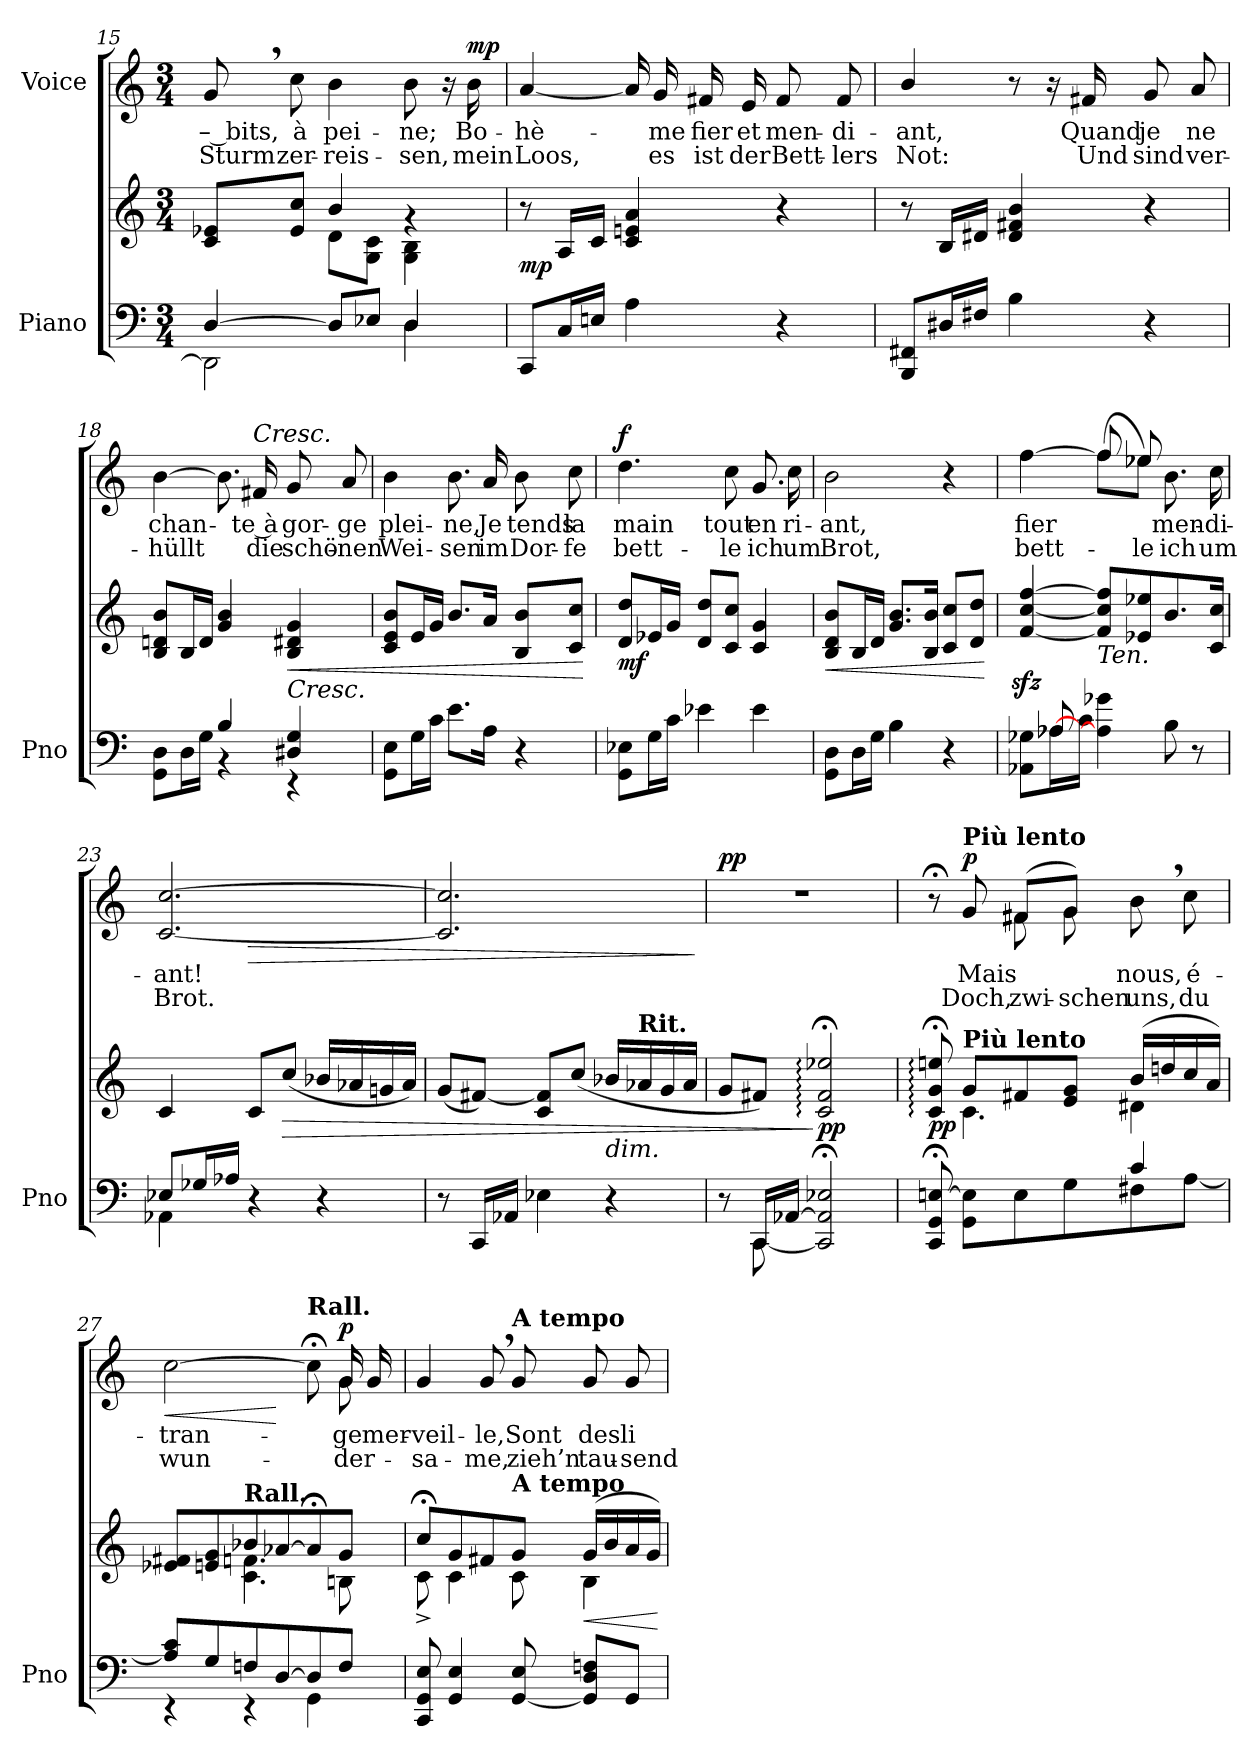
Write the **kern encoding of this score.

**kern	**kern	**dynam	**kern	**text	**text	**dynam
*part2	*part2	*part2	*part1	*part1	*part1	*part1
*staff3	*staff2	*staff2/3	*staff1	*staff1	*staff1	*staff1
*I"Piano	*	*	*I"Voice	*	*	*
*I'Pno	*	*	*	*	*	*
!!LO:LB:g=z
*clefF4	*clefG2	*	*clefG2	*	*	*
*k[]	*k[]	*	*k[]	*	*	*
*M3/4	*M3/4	*	*M3/4	*	*	*
=15	=15	=15	=15	=15	=15	=15
*^	*^	*	*	*	*	*
!	!	!	!	!	!	!LO:LY:b	!LO:LY:b	!
[4D/	2DD\]	8c/ 8e-X/L	4ryy	.	8g,/	-– bits,	Sturm	.
!	!	!	!	!	!	!LO:LY:b	!LO:LY:b	!
.	.	8e-/ 8cc/J	.	.	8cc\	à	zer-	.
!	!	!	!	!	!	!LO:LY:b	!LO:LY:b	!
8D/L]	.	4b/	8d\L	.	4b\	pei-	-reis-	.
8E-X/J	.	.	8G\ 8c\J	.	.	.	.	.
!	!	!	!	!	!	!LO:LY:b	!LO:LY:b	!
4D/	4D\	4rg	4G\ 4B\	.	8b\	-ne;	-sen,	.
.	.	.	.	.	16r	.	.	.
!	!	!	!	!	!	!LO:LY:b	!LO:LY:b	!LO:DY:a
.	.	.	.	.	16b\	Bo-	mein	mp
*v	*v	*	*	*	*	*	*	*
*	*v	*v	*	*	*	*	*
=16	=16	=16	=16	=16	=16	=16
!	!	!LO:DY:b	!	!LO:LY:b	!LO:LY:b	!
8CC/L	8r	mp	[4a/	-hè-	Loos,	.
16C/L	16A/LL	.	.	.	.	.
16En/JJ	16c/JJ	.	.	.	.	.
4A\	4c/ 4en/ 4a/	.	16a/]	.	.	.
!	!	!	!	!LO:LY:b	!LO:LY:b	!
.	.	.	16g/	-me	es	.
!	!	!	!	!LO:LY:b	!LO:LY:b	!
.	.	.	16f#X/	fier	ist	.
!	!	!	!	!LO:LY:b	!LO:LY:b	!
.	.	.	16e/	et	der	.
!	!	!	!	!LO:LY:b	!LO:LY:b	!
4r	4r	.	8f#/	men-	Bett-	.
!	!	!	!	!LO:LY:b	!LO:LY:b	!
.	.	.	8f#/	-di-	-lers	.
=17	=17	=17	=17	=17	=17	=17
!	!	!	!	!LO:LY:b	!LO:LY:b	!
8BBB/ 8FF#X/L	8r	.	4b/	-ant,	Not:	.
16D#X/L	16B/LL	.	.	.	.	.
16F#X/JJ	16d#X/JJ	.	.	.	.	.
4B\	4d#/ 4f#X/ 4b/	.	8r	.	.	.
.	.	.	16r	.	.	.
!	!	!	!	!LO:LY:b	!LO:LY:b	!
.	.	.	16f#X/	Quand	Und	.
!	!	!	!	!LO:LY:b	!LO:LY:b	!
4r	4r	.	8g/	je	sind	.
!	!	!	!	!LO:LY:b	!LO:LY:b	!
.	.	.	8a/	ne	ver-	.
!!LO:LB:g=z
=18	=18	=18	=18	=18	=18	=18
*^	*	*	*	*	*	*
!	!	!	!	!	!LO:LY:b	!LO:LY:b	!
8GG\ 8D\L	4ryy	8B/ 8dn/ 8b/L	.	[4b\	chan-	-hüllt	.
16D\L	.	16B/L	.	.	.	.	.
16G\JJ	.	16d/JJ	.	.	.	.	.
4B/	4r	4g/ 4b/	.	8.b\]	.	.	.
!	!	!	!	!LO:TX:a:i:t=Cresc.	!	!	!
!	!	!	!	!	!LO:LY:b	!LO:LY:b	!
.	.	.	.	16f#X/	te à	die	.
!	!	!LO:TX:b:i:t=Cresc.	!	!	!	!	!
!	!	!	!LO:HP:b	!	!LO:LY:b	!LO:LY:b	!
4D#X/ 4G/	4r	4B/ 4d#X/ 4g/	<	8g/	gor-	schö-	.
!	!	!	!	!	!LO:LY:b	!LO:LY:b	!
.	.	.	.	8a/	-ge	-nen	.
*v	*v	*	*	*	*	*	*
=19	=19	=19	=19	=19	=19	=19
!	!	!	!	!LO:LY:b	!LO:LY:b	!
8GG\ 8E\L	8c/ 8e/ 8b/L	.	4b\	plei-	Wei-	.
16G\L	16e/L	.	.	.	.	.
16c\JJ	16g/JJ	.	.	.	.	.
!	!	!	!	!LO:LY:b	!LO:LY:b	!
8.e\L	8.b/L	.	8.b\	-ne,	-sen	.
!	!	!	!	!LO:LY:b	!LO:LY:b	!
16A\Jk	16a/Jk	.	16a/	Je	im	.
!	!	!	!	!LO:LY:b	!LO:LY:b	!
4r	8B/ 8b/L	.	8b\	tends	Dor-	.
!	!	!	!	!LO:LY:b	!LO:LY:b	!
.	8c/ 8cc/J	.	8cc\	la	-fe	.
.	.	[	.	.	.	.
=20	=20	=20	=20	=20	=20	=20
!	!	!LO:DY:b	!	!LO:LY:b	!LO:LY:b	!LO:DY:a
8GG\ 8E-X\L	8d/ 8dd/L	mf	4.dd\	main	bett-	f
16G\L	16e-X/L	.	.	.	.	.
16c\JJ	16g/JJ	.	.	.	.	.
4e-X\	8d/ 8dd/L	.	.	.	.	.
!	!	!	!	!LO:LY:b	!LO:LY:b	!
.	8c/ 8cc/J	.	8cc\	tout	le	.
!	!	!	!	!LO:LY:b	!LO:LY:b	!
4e-\	4c/ 4g/	.	8.g/	en	ich	.
!	!	!	!	!LO:LY:b	!LO:LY:b	!
.	.	.	16cc\	ri-	um	.
=21	=21	=21	=21	=21	=21	=21
!	!	!LO:HP:b	!	!LO:LY:b	!LO:LY:b	!
8GG\ 8D\L	8B/ 8d/ 8b/L	<	2b\	-ant,	Brot,	.
16D\L	16B/L	.	.	.	.	.
16G\JJ	16d/JJ	.	.	.	.	.
4B\	8.g/ 8.b/L	.	.	.	.	.
.	16B/ 16b/Jk	.	.	.	.	.
4r	8c/ 8cc/L	.	4r	.	.	.
.	8d/ 8dd/J	.	.	.	.	.
.	.	[	.	.	.	.
!!LO:LB:g=z
=22	=22	=22	=22	=22	=22	=22
*	*	*	*MM90	*	*	*
*^	*	*	*	*	*	*
!	!	!	!	!LO:TX:a:i:t=Ten.	!	!	!
!	!	!	!	!	!LO:LY:b	!LO:LY:b	!
*	*	*	*	*^	*	*	*
8AA-X\ 8G-X\L	8ryy	[4f/zz< [4cc/zz< [4ff/zz<	.	[4ff\	4ryy	-fier	bett-	.
[16A-X\L	8A-/	.	.	.	.	.	.	.
16c\JJ	.	.	.	.	.	.	.	.
!	!	!LO:TX:b:i:t=Ten.	!	!	!	!	!	!
4A-\] 4g-X\	2ryy	8f/] 8cc/] 8ff/]L	.	(<8ff\L]	8ff/	.	.	.
!	!	!	!	!	!	!	!LO:LY:b	!
.	.	8e-X/ 8ee-X/	.	8ee-X\J)	8ee-/	.	-le	.
!	!	!	!	!	!	!LO:LY:b	!LO:LY:b	!
8B\	.	8.b/	.	8.b\	4ryy	men-	ich	.
8r	.	.	.	.	.	.	.	.
!	!	!	!	!	!	!LO:LY:b	!LO:LY:b	!
.	.	16c/ 16cc/Jk	.	16cc\	.	-di-	um	.
=23	=23	=23	=23	=23	=23	=23	=23	=23
*	*	*	*	*MM86	*	*	*	*
!	!	!	!	!	!	!LO:LY:b	!LO:LY:b	!
8E-X/L	4AA-X\	4c/	.	[2.c/ [2.cc/	4ryy	-ant!	Brot.	.
16G-X/L	.	.	.	.	.	.	.	.
16A-X/JJ	.	.	.	.	.	.	.	.
!	!	!	!	!	!	!	!	!LO:HP:b
4r	2ryy	8c/L	.	.	4ryy	.	.	>
!	!	!	!LO:HP:b	!	!	!	!	!
.	.	(<8cc/J	>	.	.	.	.	.
4r	.	16b-X/LL	.	.	4ryy	.	.	.
.	.	16a-X/	.	.	.	.	.	.
.	.	16gn/	.	.	.	.	.	.
.	.	16a-/JJ)	.	.	.	.	.	.
*v	*v	*	*	*	*	*	*	*
=24	=24	=24	=24	=24	=24	=24	=24
8r	(<8g/L	.	2.c/] 2.cc/]	2ryy	.	.	.
16CC/LL	[8f#X/J)	.	.	.	.	.	.
16AA-X/JJ	.	.	.	.	.	.	.
4E-X\	8c/ 8f#/]L	.	.	.	.	.	.
.	(<8cc/J	.	.	.	.	.	.
*	*	*	*MM80	*	*	*	*
!	!LO:TX:b:i:t=dim.	!	!	!	!	!	!
4r	16b-X/LL	.	.	4ryy	.	.	.
!	!LO:TX:a:B:t=Rit.	!	!	!	!	!	!
.	16a-X/	.	.	.	.	.	.
.	16g/	.	.	.	.	.	.
.	16a-/JJ	.	.	.	.	.	.
.	.	.	.	.	.	.	]
=25	=25	=25	=25	=25	=25	=25	=25
*^	*	*	*	*	*	*	*
!	!	!	!	!	!	!	!	!LO:DY:a
*	*	*	*	*v	*v	*	*	*
8r	8ryy	8g/L	.	2.r	.	.	pp
16CC/LL	[8CC\	8f#X/J)	.	.	.	.	.
[16AA-X/JJ	.	.	.	.	.	.	.
!	!	!	!LO:DY:n=1:b	!	!	!	!
2CC/];< 2AA-/];< 2E-X/;<	2ryy	2c/;<: 2f#/;<: 2ee-X/;<:	] pp	.	.	.	.
!!LO:PB:g=z
=26	=26	=26	=26	=26	=26	=26	=26
*	*	*^	*	*^	*	*	*
!	!	!	!	!LO:DY:b	!	!	!	!	!
8CC/; 8GG/; [8En/;	8ryy	8c/;<: 8g/;<: 8een/;<:	8ryy	pp	8r;<	4rcyy	.	.	.
*	*	*	*	*	*MM80	*	*	*	*
!	!	!	!	!	!LO:TX:a:B:t=Più lento	!	!	!	!
!	!	!LO:TX:a:B:t=Più lento	!	!	!	!	!	!	!
!	!	!	!	!	!	!	!LO:LY:b	!LO:LY:b	!LO:DY:a
8ryy	8GG\ 8E\]L	8g/L	4.c\	.	8g/	.	Mais	Doch,	p
!	!	!	!	!	!	!	!LO:LY:b	!	!
!	!	!	!	!	!	!	!	!LO:LY:b	!
4ryy	8E\	8f#X/	.	.	(>8f#X/L	8f#\	.	zwi-	.
!	!	!	!	!	!	!	!	!LO:LY:b	!
.	8G\	8e/ 8g/J	.	.	8g/J)	8g\	.	-schen	.
!	!	!	!	!	!	!	!LO:LY:b	!LO:LY:b	!
4c/	8F#X\	(>16b/LL	4d#X\	.	8b,\	4rcyy	nous,	uns,	.
.	.	16ddn/	.	.	.	.	.	.	.
!	!	!	!	!	!	!	!LO:LY:b	!LO:LY:b	!
.	[8A\J	16cc/	.	.	8cc\	.	é-	du	.
.	.	16a/JJ)	.	.	.	.	.	.	.
=27	=27	=27	=27	=27	=27	=27	=27	=27	=27
*	*	*	*	*	*MM78	*	*	*	*
!	!	!	!	!	!	!	!LO:LY:b	!LO:LY:b	!LO:HP:b
8A/] 8c/L	4r	8e-X/ 8f#X/L	4ryy	.	[2cc\	4.rcyy	-tran-	wun-	<
8G/	.	8en/ 8g/	.	.	.	.	.	.	.
!	!	!LO:TX:a:B:t=Rall.	!	!	!	!	!	!	!
8Fn/	4r	8b-X/	4.c\ 4.fn\	.	.	.	.	.	.
[8D/	.	[8a-X/	.	.	.	8ryy	.	.	[
!	!	!	!	!	!LO:TX:a:B:t=Rall.	!	!	!	!
8D/]	4GG\	8a-;</]	.	.	8cc;<\]	8rcyy	.	.	.
*	*	*	*	*	*MM44	*	*	*	*
!	!	!	!	!	!	!	!LO:LY:b	!LO:LY:b	!LO:DY:a
8F/J	.	8g/J	8Bn\	.	16g/	8g\	-ge	-der-	p
!	!	!	!	!	!	!	!LO:LY:b	!	!
.	.	.	.	.	16g/	.	mer-	.	.
*v	*v	*	*	*	*v	*v	*	*	*
=28	=28	=28	=28	=28	=28	=28	=28
*	*	*	*	*MM68	*	*	*
!	!	!	!	!	!LO:LY:b	!LO:LY:b	!
8CC/ 8GG/ 8E/	8cc;<:/L	8c^\	.	4g/	-veil-	-sa-	.
4GG/ 4E/	8g/	4c\	.	.	.	.	.
!	!	!	!	!	!LO:LY:b	!LO:LY:b	!
.	8f#X/	.	.	8g,/	-le,	-me,	.
*	*	*	*	*MM84	*	*	*
!	!	!	!	!LO:TX:a:B:t=A tempo	!	!	!
!	!LO:TX:a:B:t=A tempo	!	!	!	!	!	!
!	!	!	!	!	!LO:LY:b	!LO:LY:b	!
[8GG/ 8E/	8g/J	8c\	.	8g/	Sont	zieh’n	.
!	!	!	!LO:HP:b	!	!LO:LY:b	!LO:LY:b	!
8GG/] 8D/ 8Fn/L	(<16g/LL	4B\	<	8g/	des	tau-	.
.	16b/	.	.	.	.	.	.
!	!	!	!	!	!LO:LY:b	!LO:LY:b	!
8GG/J	16a/	.	.	8g/	li-	-send	.
.	16g/JJ)	.	.	.	.	.	.
*	*v	*v	*	*	*	*	*
.	.	[	.	.	.	.
=	=	=	=	=	=	=
*-	*-	*-	*-	*-	*-	*-
